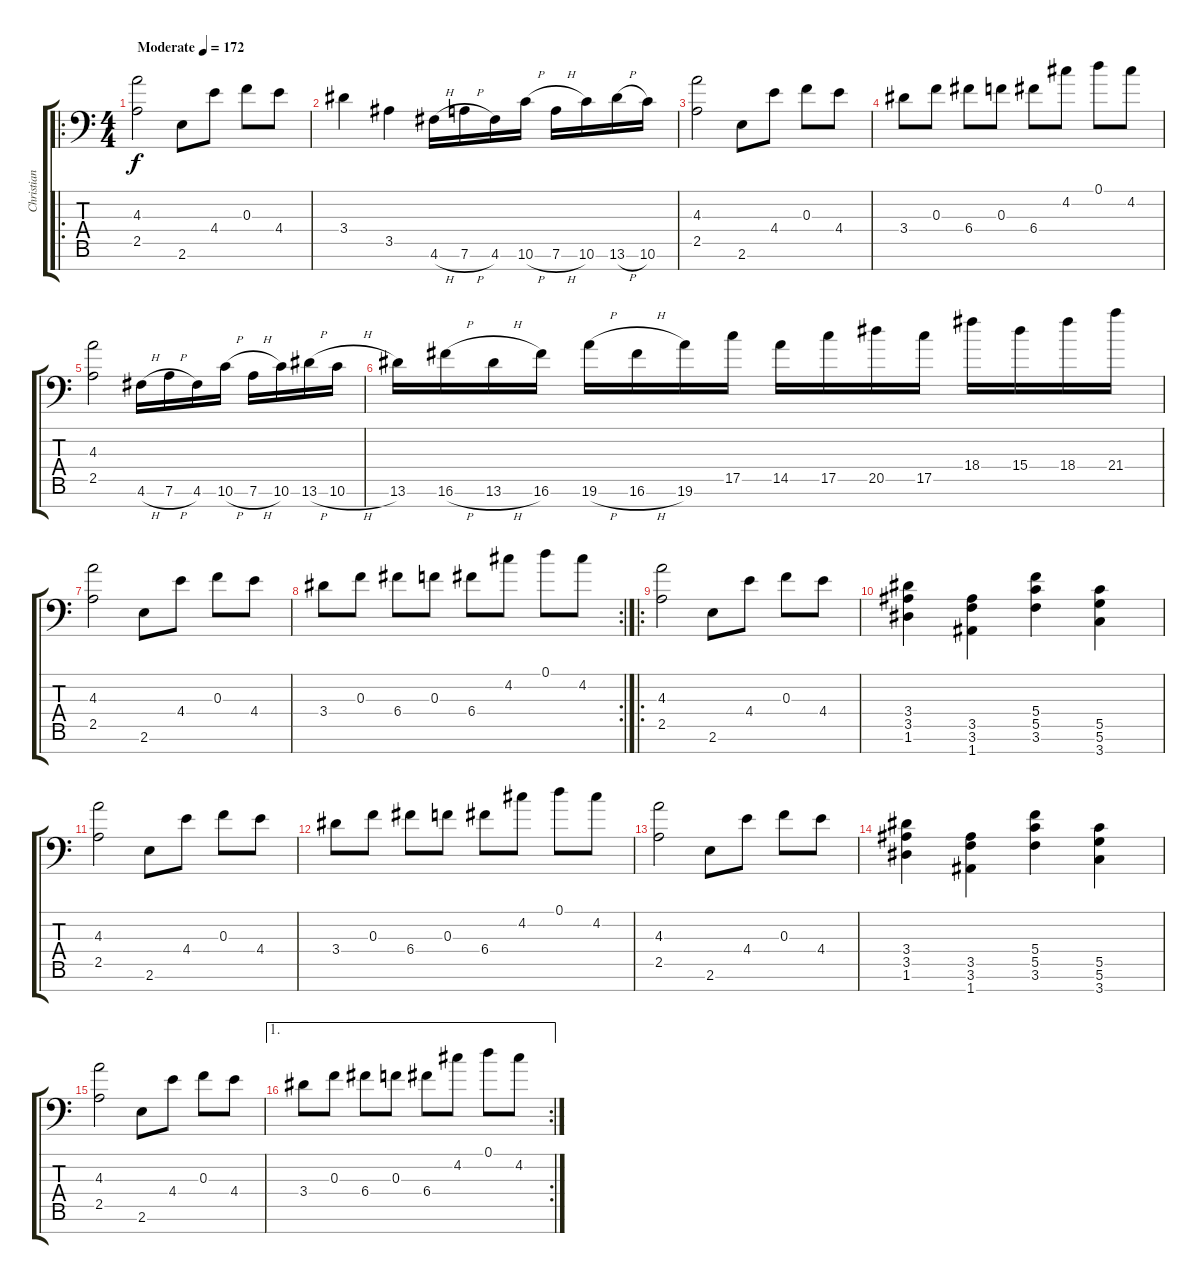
\track ("Christian Muenzner" "Christian ") {instrument distortionguitar}
\staff {score tabs}
\tuning (D4 A3 F3 C3 G2 D2 A1) {hide}
\ro
\ts (4 4)
\tempo (172 "Moderate")
\clef f4
\ks c
(4.3 2.5).2{dy f instrument distortionguitar} 2.6.8 4.4.8 0.3.8 4.4.8 |
3.4.4 3.5.4 4.6{h}.16 7.6{h}.16 4.6.16 10.6{h}.16 7.6{h}.16 10.6.16 13.6{h}.16 10.6.16 |
(4.3 2.5).2 2.6.8 4.4.8 0.3.8 4.4.8 |
3.4.8 0.3.8 6.4.8 0.3.8 6.4.8 4.2.8 0.1.8 4.2.8 |
(4.3 2.5).2 4.6{h}.16 7.6{h}.16 4.6.16 10.6{h}.16 7.6{h}.16 10.6.16 13.6{h}.16 10.6{h}.16 |
13.6.16 16.6{h}.16 13.6{h}.16 16.6.16 19.6{h}.16 16.6{h}.16 19.6.16 17.5.16 14.5.16 17.5.16 20.5.16 17.5.16 18.4.16 15.4.16 18.4.16 21.4.16 |
(4.3 2.5).2 2.6.8 4.4.8 0.3.8 4.4.8 |
\rc 2
3.4.8 0.3.8 6.4.8 0.3.8 6.4.8 4.2.8 0.1.8 4.2.8 |
\ro
(4.3 2.5).2 2.6.8 4.4.8 0.3.8 4.4.8 |
(3.4 3.5 1.6).4 (3.5 3.6 1.7).4 (5.4 5.5 3.6).4 (5.5 5.6 3.7).4 |
(4.3 2.5).2 2.6.8 4.4.8 0.3.8 4.4.8 |
3.4.8 0.3.8 6.4.8 0.3.8 6.4.8 4.2.8 0.1.8 4.2.8 |
(4.3 2.5).2 2.6.8 4.4.8 0.3.8 4.4.8 |
(3.4 3.5 1.6).4 (3.5 3.6 1.7).4 (5.4 5.5 3.6).4 (5.5 5.6 3.7).4 |
(4.3 2.5).2 2.6.8 4.4.8 0.3.8 4.4.8 |
\ae 1
\rc 2
3.4.8 0.3.8 6.4.8 0.3.8 6.4.8 4.2.8 0.1.8 4.2.8
